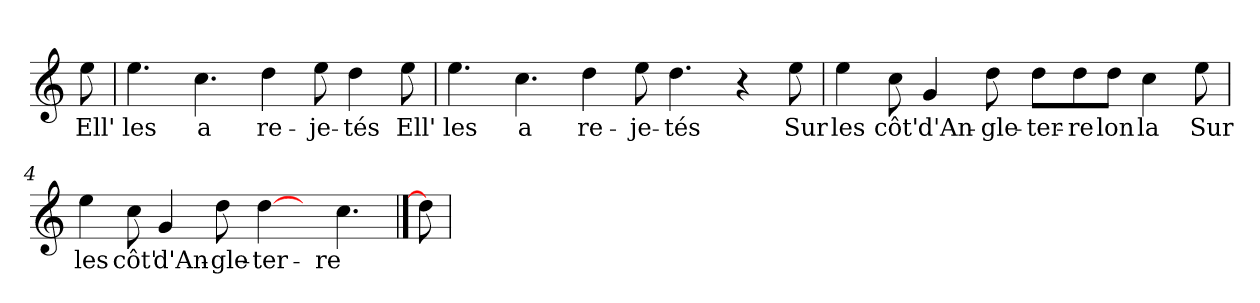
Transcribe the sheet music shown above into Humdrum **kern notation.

**kern	**text
*part1	*part1
*staff1	*staff1
*clefG2	*
*k[]	*
*C:	*
=	=
!	!LO:LY:b
8ee\	Ell'
=1	=1
!	!LO:LY:b
4.ee\	les
!	!LO:LY:b
4.cc\	a
!	!LO:LY:b
4dd\	re-
!	!LO:LY:b
8ee\	-je-
!	!LO:LY:b
4dd\	-tés
!	!LO:LY:b
8ee\	Ell'
=2	=2
!	!LO:LY:b
4.ee\	les
!	!LO:LY:b
4.cc\	a
!	!LO:LY:b
4dd\	re-
!	!LO:LY:b
8ee\	-je-
!	!LO:LY:b
4.dd\	-tés
4r	.
!	!LO:LY:b
8ee\	Sur
!!LO:LB:g=z
=3	=3
!	!LO:LY:b
4ee\	les
!	!LO:LY:b
8cc\	côt'
!	!LO:LY:b
4g/	d'An-
!	!LO:LY:b
8dd\	-gle-
!	!LO:LY:b
8dd\L	-ter-
!	!LO:LY:b
8dd\	-re
!	!LO:LY:b
8dd\J	lon
!	!LO:LY:b
4cc\	la
!	!LO:LY:b
8ee\	Sur
=4	=4
!	!LO:LY:b
4ee\	les
!	!LO:LY:b
8cc\	côt'
!	!LO:LY:b
4g/	d'An-
!	!LO:LY:b
8dd\	-gle-
!	!LO:LY:b
[4dd\	-ter-
8ryy	.
!	!LO:LY:b
4.cc\	-re
==5	==5
8dd\]	.
=	=
*-	*-
